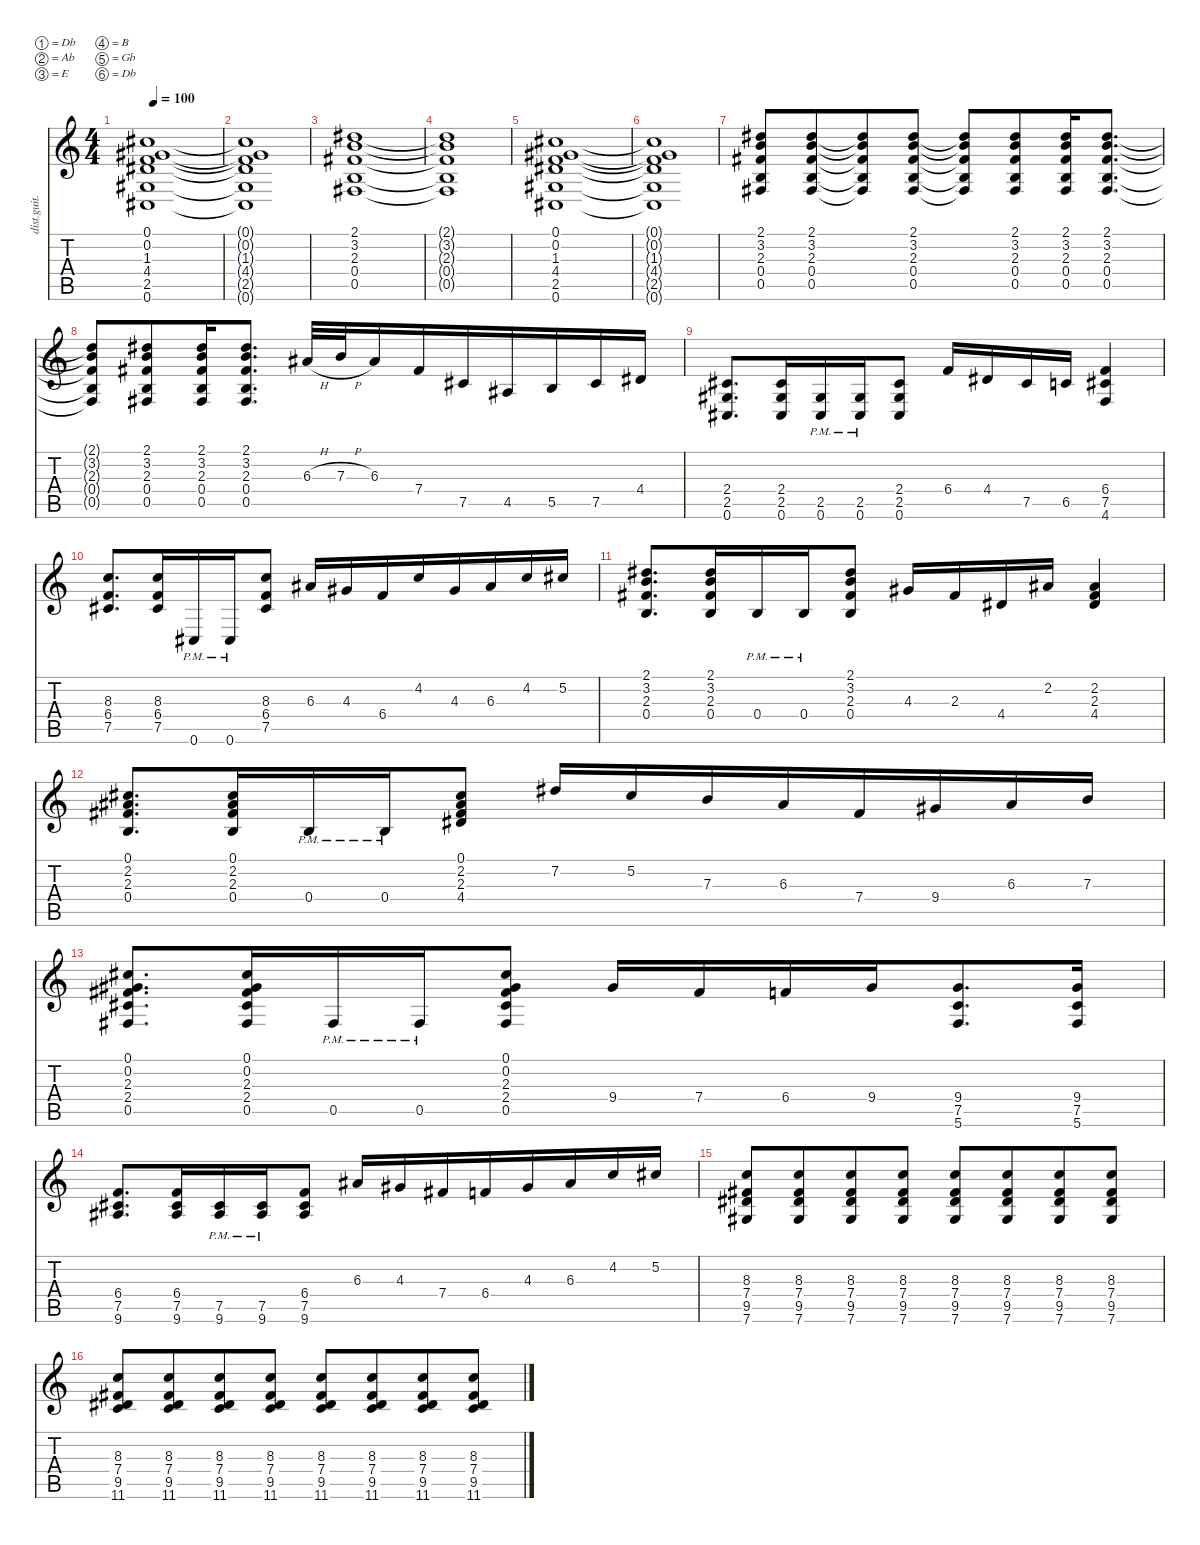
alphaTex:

\defaultSystemsLayout 4
\hideDynamics
\bracketExtendMode nobrackets
\otherSystemsTrackNameOrientation horizontal
\track ("P. Waggoner Gtr." "dist.guit.") {instrument distortionguitar}
\staff {score tabs}
\tuning (Db4 Ab3 E3 B2 Gb2 Db2)
\ts (4 4)
\beaming (8 4 4)
\tempo 100
\clef g2
\ks c
(0.1{acc #} 0.2{acc #} 1.3 4.4{acc #} 2.5{acc #} 0.6{acc #}).1{dy f instrument distortionguitar beam Up} |
(0.1{t acc #} 0.2{t acc #} 1.3{t} 4.4{t acc #} 2.5{t acc #} 0.6{t acc #}).1{beam Up} |
(2.1{acc #} 3.2 2.3{acc #} 0.4 0.5{acc #}).1{beam Up} |
(2.1{t acc #} 3.2{t} 2.3{t acc #} 0.4{t} 0.5{t acc #}).1{beam Up} |
(0.1{acc #} 0.2{acc #} 1.3 4.4{acc #} 2.5{acc #} 0.6{acc #}).1{beam Up} |
(0.1{t acc #} 0.2{t acc #} 1.3{t} 4.4{t acc #} 2.5{t acc #} 0.6{t acc #}).1{beam Up} |
(2.1{acc #} 3.2 2.3{acc #} 0.4 0.5{acc #}).8{beam Up} (2.1{acc #} 3.2 2.3{acc #} 0.4 0.5{acc #}).8{beam Up} (2.1{t acc #} 3.2{t} 2.3{t acc #} 0.4{t} 0.5{t acc #}).8{beam Up} (2.1{acc #} 3.2 2.3{acc #} 0.4 0.5{acc #}).8{beam Up} (2.1{t acc #} 3.2{t} 2.3{t acc #} 0.4{t} 0.5{t acc #}).8{beam Up} (2.1{acc #} 3.2 2.3{acc #} 0.4 0.5{acc #}).8{beam Up} (2.1{acc #} 3.2 2.3{acc #} 0.4 0.5{acc #}).16{beam Up} (2.1{acc #} 3.2 2.3{acc #} 0.4 0.5{acc #}).8{d beam Up} |
(2.1{t acc #} 3.2{t} 2.3{t acc #} 0.4{t} 0.5{t acc #}).8{beam Up} (2.1{acc #} 3.2 2.3{acc #} 0.4 0.5{acc #}).8{beam Up} (2.1{acc #} 3.2 2.3{acc #} 0.4 0.5{acc #}).16{beam Up} (2.1{acc #} 3.2 2.3{acc #} 0.4 0.5{acc #}).8{d beam Up} 6.3{h acc #}.32{beam Up} 7.3{h}.32{beam Up} 6.3{acc #}.16{beam Up} 7.4{acc #}.16{beam Up} 7.5{acc #}.16{beam Up} 4.5{acc #}.16{beam Up} 5.5.16{beam Up} 7.5{acc #}.16{beam Up} 4.4{acc #}.16{beam Up} |
(2.4{acc #} 2.5{acc #} 0.6{acc #}).8{d beam Up} (2.4{acc #} 2.5{acc #} 0.6{acc #}).16{beam Up} (2.5{pm acc #} 0.6{pm acc #}).16{beam Up} (2.5{pm acc #} 0.6{pm acc #}).16{beam Up} (2.4{acc #} 2.5{acc #} 0.6{acc #}).8{beam Up} 6.4.16{beam Up} 4.4{acc #}.16{beam Up} 7.5{acc #}.16{beam Up} 6.5.16{beam Up} (6.4 7.5{acc #} 4.6).4{beam Up} |
(8.3 6.4 7.5{acc #}).8{d beam Up} (8.3 6.4 7.5{acc #}).16{beam Up} 0.6{pm acc #}.16{beam Up} 0.6{pm acc #}.16{beam Up} (8.3 6.4 7.5{acc #}).8{beam Up} 6.3{acc #}.16{beam Up} 4.3{acc #}.16{beam Up} 6.4.16{beam Up} 4.2.16{beam Up} 4.3{acc #}.16{beam Up} 6.3{acc #}.16{beam Up} 4.2.16{beam Up} 5.2{acc #}.16{beam Up} |
(2.1{acc #} 3.2 2.3{acc #} 0.4).8{d beam Up} (2.1{acc #} 3.2 2.3{acc #} 0.4).16{beam Up} 0.4{pm}.16{beam Up} 0.4{pm}.16{beam Up} (2.1{acc #} 3.2 2.3{acc #} 0.4).8{beam Up} 4.3{acc #}.16{beam Up} 2.3{acc #}.16{beam Up} 4.4{acc #}.16{beam Up} 2.2{acc #}.16{beam Up} (2.2{acc #} 2.3{acc #} 4.4{acc #}).4{beam Up} |
(0.1{acc #} 2.2{acc #} 2.3{acc #} 0.4).8{d beam Up} (0.1{acc #} 2.2{acc #} 2.3{acc #} 0.4).16{beam Up} 0.4{pm}.16{beam Up} 0.4{pm}.16{beam Up} (0.1{acc #} 2.2{acc #} 2.3{acc #} 4.4{acc #}).8{beam Up} 7.2{acc #}.16{beam Up} 5.2{acc #}.16{beam Up} 7.3.16{beam Up} 6.3{acc #}.16{beam Up} 7.4{acc #}.16{beam Up} 9.4{acc #}.16{beam Up} 6.3{acc #}.16{beam Up} 7.3.16{beam Up} |
(0.1{acc #} 0.2{acc #} 2.3{acc #} 2.4{acc #} 0.5{acc #}).8{d beam Up} (0.1{acc #} 0.2{acc #} 2.3{acc #} 2.4{acc #} 0.5{acc #}).16{beam Up} 0.5{pm acc #}.16{beam Up} 0.5{pm acc #}.16{beam Up} (0.1{acc #} 0.2{acc #} 2.3{acc #} 2.4{acc #} 0.5{acc #}).8{beam Up} 9.4{acc #}.16{beam Up} 7.4{acc #}.16{beam Up} 6.4.16{beam Up} 9.4{acc #}.16{beam Up} (9.4{acc #} 7.5{acc #} 5.6{acc #}).8{d beam Up} (9.4{acc #} 7.5{acc #} 5.6{acc #}).16{beam Up} |
(6.4 7.5{acc #} 9.6{acc #}).8{d beam Up} (6.4 7.5{acc #} 9.6{acc #}).16{beam Up} (7.5{pm acc #} 9.6{pm acc #}).16{beam Up} (7.5{pm acc #} 9.6{pm acc #}).16{beam Up} (6.4 7.5{acc #} 9.6{acc #}).8{beam Up} 6.3{acc #}.16{beam Up} 4.3{acc #}.16{beam Up} 7.4{acc #}.16{beam Up} 6.4.16{beam Up} 4.3{acc #}.16{beam Up} 6.3{acc #}.16{beam Up} 4.2.16{beam Up} 5.2{acc #}.16{beam Up} |
(8.3 7.4{acc #} 9.5{acc #} 7.6{acc #}).8{beam Up} (8.3 7.4{acc #} 9.5{acc #} 7.6{acc #}).8{beam Up} (8.3 7.4{acc #} 9.5{acc #} 7.6{acc #}).8{beam Up} (8.3 7.4{acc #} 9.5{acc #} 7.6{acc #}).8{beam Up} (8.3 7.4{acc #} 9.5{acc #} 7.6{acc #}).8{beam Up} (8.3 7.4{acc #} 9.5{acc #} 7.6{acc #}).8{beam Up} (8.3 7.4{acc #} 9.5{acc #} 7.6{acc #}).8{beam Up} (8.3 7.4{acc #} 9.5{acc #} 7.6{acc #}).8{beam Up} |
(8.3 7.4{acc #} 9.5{acc #} 11.6).8{beam Up} (8.3 7.4{acc #} 9.5{acc #} 11.6).8{beam Up} (8.3 7.4{acc #} 9.5{acc #} 11.6).8{beam Up} (8.3 7.4{acc #} 9.5{acc #} 11.6).8{beam Up} (8.3 7.4{acc #} 9.5{acc #} 11.6).8{beam Up} (8.3 7.4{acc #} 9.5{acc #} 11.6).8{beam Up} (8.3 7.4{acc #} 9.5{acc #} 11.6).8{beam Up} (8.3 7.4{acc #} 9.5{acc #} 11.6).8{beam Up}
